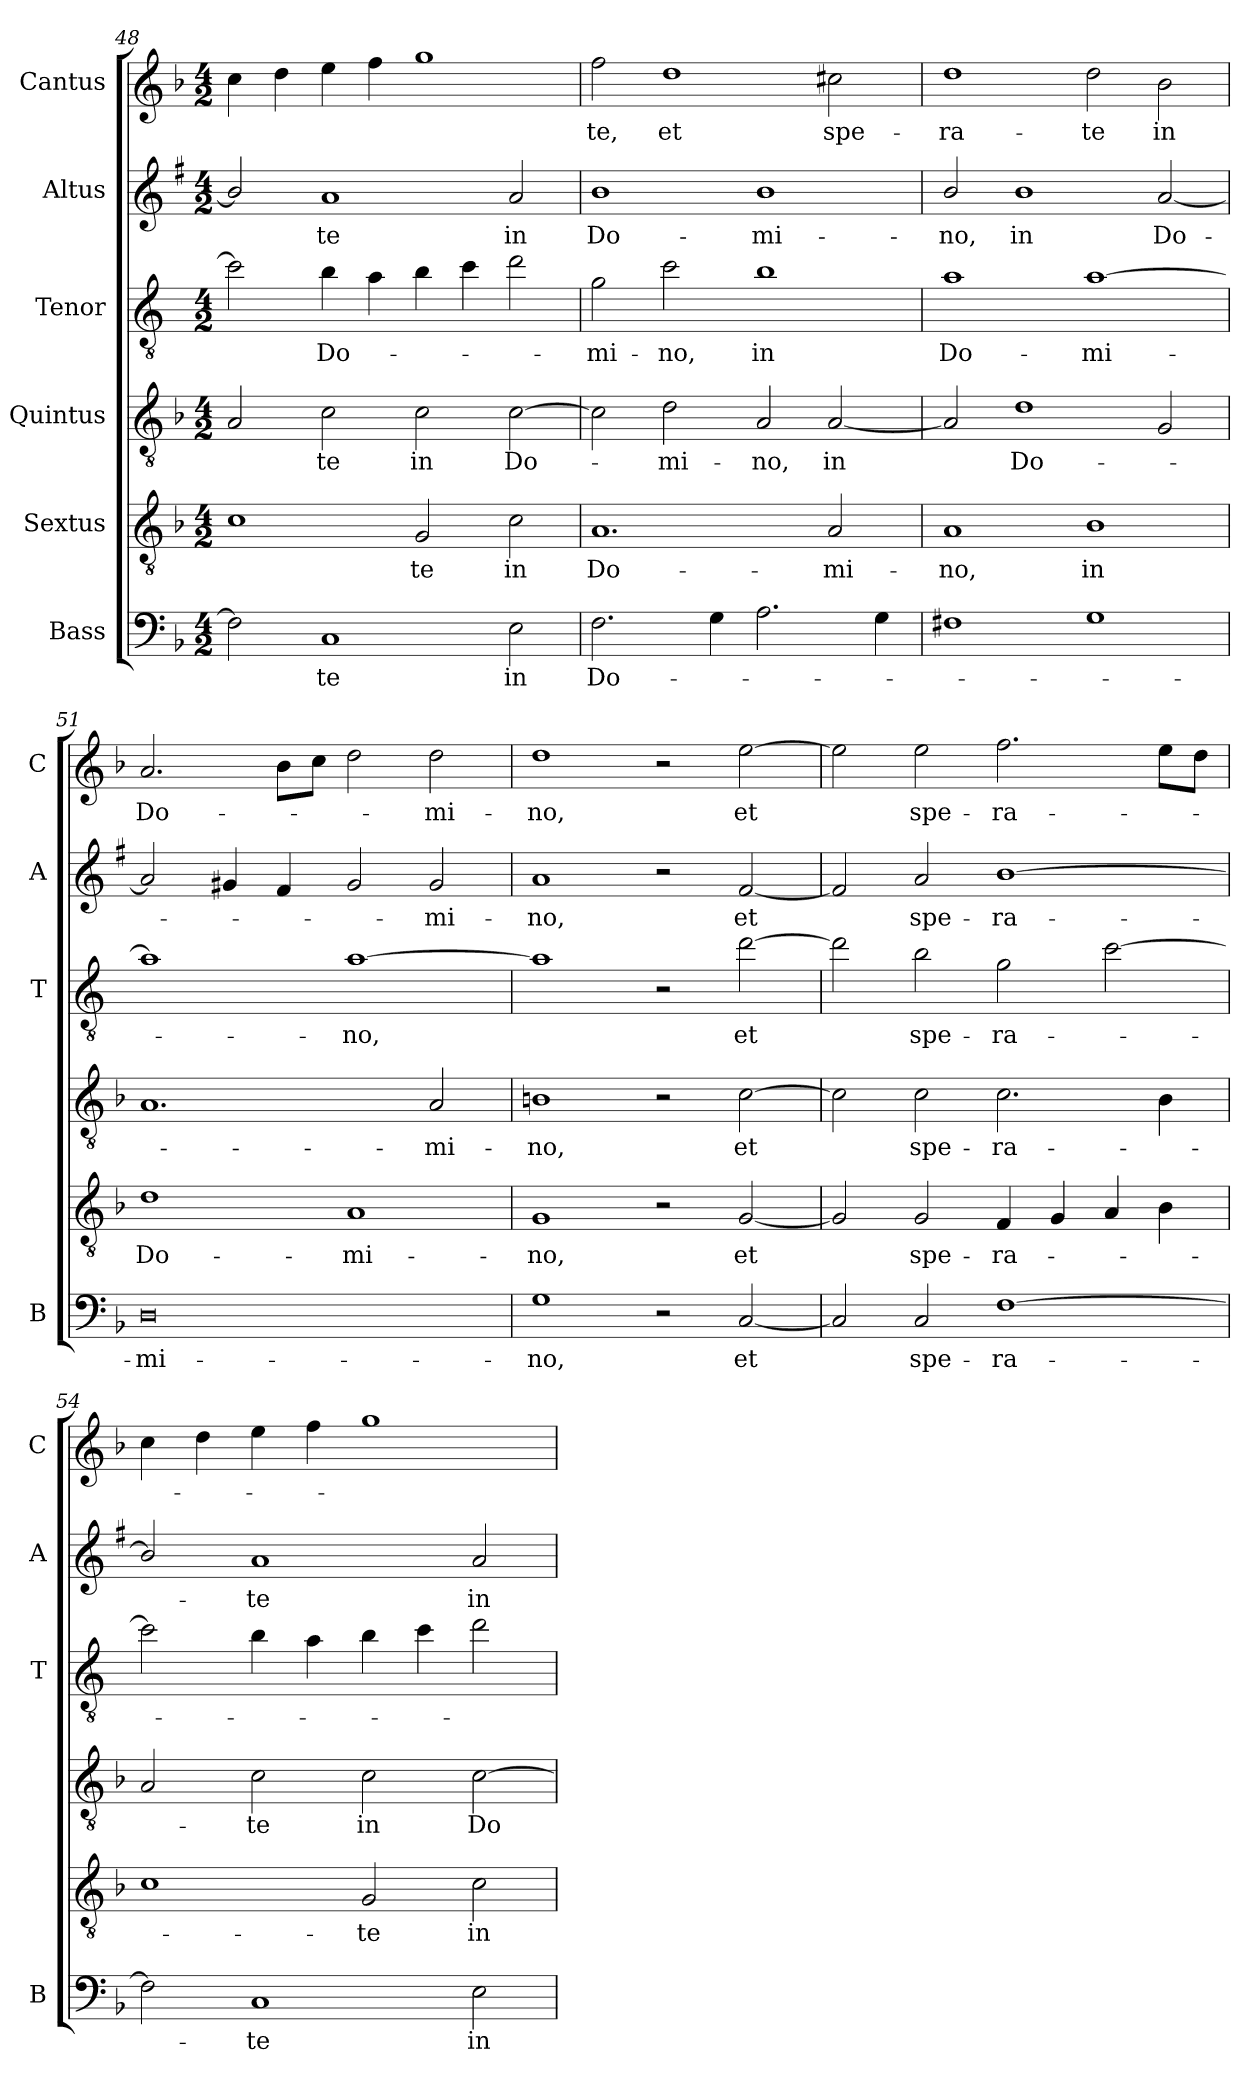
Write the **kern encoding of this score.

**kern	**text	**kern	**text	**kern	**text	**kern	**text	**kern	**text	**kern	**text
*part6	*part6	*part5	*part5	*part4	*part4	*part3	*part3	*part2	*part2	*part1	*part1
*staff6	*staff6	*staff5	*staff5	*staff4	*staff4	*staff3	*staff3	*staff2	*staff2	*staff1	*staff1
*I"Bass	*	*I"Sextus	*	*I"Quintus	*	*I"Tenor	*	*I"Altus	*	*I"Cantus	*
*I'B	*	*	*	*	*	*I'T	*	*I'A	*	*I'C	*
!!LO:LB:g=z
*clefF4	*	*clefGv2	*	*clefGv2	*	*clefGv2	*	*clefG2	*	*clefG2	*
*	*	*	*	*	*	*ITrd4c7	*	*ITrd1c2	*	*	*
*k[b-]	*	*k[b-]	*	*k[b-]	*	*k[b-]	*	*k[b-]	*	*k[b-]	*
*F:	*	*F:	*	*F:	*	*F:	*	*F:	*	*F:	*
*M4/2	*	*M4/2	*	*M4/2	*	*M4/2	*	*M4/2	*	*M4/2	*
=48	=48	=48	=48	=48	=48	=48	=48	=48	=48	=48	=48
2F\]	.	1c	.	2A/	.	2f\]	.	2a/]	.	4cc\	.
.	.	.	.	.	.	.	.	.	.	4dd\	.
!	!LO:LY:b	!	!	!	!LO:LY:b	!	!LO:LY:b	!	!LO:LY:b	!	!
1C	-te	.	.	2c\	-te	4e\	Do-	1g	-te	4ee\	.
.	.	.	.	.	.	4d\	.	.	.	4ff\	.
!	!	!	!LO:LY:b	!	!LO:LY:b	!	!	!	!	!	!
.	.	2G/	-te	2c\	in	4e\	.	.	.	1gg	.
.	.	.	.	.	.	4f\	.	.	.	.	.
!	!LO:LY:b	!	!LO:LY:b	!	!LO:LY:b	!	!	!	!LO:LY:b	!	!
2E\	in	2c\	in	[2c\	Do-	2g\	.	2g/	in	.	.
=49	=49	=49	=49	=49	=49	=49	=49	=49	=49	=49	=49
!	!LO:LY:b	!	!LO:LY:b	!	!	!	!LO:LY:b	!	!LO:LY:b	!	!LO:LY:b
2.F\	Do-	1.A	Do-	2c\]	.	2c\	-mi-	1a	Do-	2ff\	-te,
!	!	!	!	!	!LO:LY:b	!	!LO:LY:b	!	!	!	!LO:LY:b
.	.	.	.	2d\	-mi-	2f\	-no,	.	.	1dd	et
4G\	.	.	.	.	.	.	.	.	.	.	.
!	!	!	!	!	!LO:LY:b	!	!LO:LY:b	!	!LO:LY:b	!	!
2.A\	.	.	.	2A/	-no,	1e	in	1a	-mi-	.	.
!	!	!	!LO:LY:b	!	!LO:LY:b	!	!	!	!	!	!LO:LY:b
.	.	2A/	-mi-	[2A/	in	.	.	.	.	2cc#X\	spe-
4G\	.	.	.	.	.	.	.	.	.	.	.
=50	=50	=50	=50	=50	=50	=50	=50	=50	=50	=50	=50
!	!	!	!LO:LY:b	!	!	!	!LO:LY:b	!	!LO:LY:b	!	!LO:LY:b
1F#X	.	1A	-no,	2A/]	.	1d	Do-	2a/	-no,	1dd	-ra-
!	!	!	!	!	!LO:LY:b	!	!	!	!LO:LY:b	!	!
.	.	.	.	1d	Do-	.	.	1a	in	.	.
!	!	!	!LO:LY:b	!	!	!	!LO:LY:b	!	!	!	!LO:LY:b
1G	.	1B-	in	.	.	[1d	-mi-	.	.	2dd\	-te
!	!	!	!	!	!	!	!	!	!LO:LY:b	!	!LO:LY:b
.	.	.	.	2G/	.	.	.	[2g/	Do-	2b-\	in
=51	=51	=51	=51	=51	=51	=51	=51	=51	=51	=51	=51
!	!LO:LY:b	!	!LO:LY:b	!	!	!	!	!	!	!	!LO:LY:b
0D	-mi-	1d	Do-	1.A	.	1d]	.	2g/]	.	2.a/	Do-
.	.	.	.	.	.	.	.	4f#X/	.	.	.
.	.	.	.	.	.	.	.	4e/	.	8b-\L	.
.	.	.	.	.	.	.	.	.	.	8cc\J	.
!	!	!	!LO:LY:b	!	!	!	!LO:LY:b	!	!	!	!
.	.	1A	-mi-	.	.	[1d	-no,	2f#/	.	2dd\	.
!	!	!	!	!	!LO:LY:b	!	!	!	!LO:LY:b	!	!LO:LY:b
.	.	.	.	2A/	-mi-	.	.	2f#/	-mi-	2dd\	-mi-
=52	=52	=52	=52	=52	=52	=52	=52	=52	=52	=52	=52
!	!LO:LY:b	!	!LO:LY:b	!	!LO:LY:b	!	!	!	!LO:LY:b	!	!LO:LY:b
1G	-no,	1G	-no,	1Bn	-no,	1d]	.	1g	-no,	1dd	-no,
2r	.	2r	.	2r	.	2r	.	2r	.	2r	.
!	!LO:LY:b	!	!LO:LY:b	!	!LO:LY:b	!	!LO:LY:b	!	!LO:LY:b	!	!LO:LY:b
[2C/	et	[2G/	et	[2c\	et	[2g\	et	[2e/	et	[2ee\	et
!!LO:LB:g=z
=53	=53	=53	=53	=53	=53	=53	=53	=53	=53	=53	=53
2C/]	.	2G/]	.	2c\]	.	2g\]	.	2e/]	.	2ee\]	.
!	!LO:LY:b	!	!LO:LY:b	!	!LO:LY:b	!	!LO:LY:b	!	!LO:LY:b	!	!LO:LY:b
2C/	spe-	2G/	spe-	2c\	spe-	2e\	spe-	2g/	spe-	2ee\	spe-
!	!LO:LY:b	!	!LO:LY:b	!	!LO:LY:b	!	!LO:LY:b	!	!LO:LY:b	!	!LO:LY:b
[1F	-ra-	4F/	-ra-	2.c\	-ra-	2c\	-ra-	[1a	-ra-	2.ff\	-ra-
.	.	4G/	.	.	.	.	.	.	.	.	.
.	.	4A/	.	.	.	[2f\	.	.	.	.	.
.	.	4B-\	.	4B-\	.	.	.	.	.	8ee\L	.
.	.	.	.	.	.	.	.	.	.	8dd\J	.
=54	=54	=54	=54	=54	=54	=54	=54	=54	=54	=54	=54
2F\]	.	1c	.	2A/	.	2f\]	.	2a/]	.	4cc\	.
.	.	.	.	.	.	.	.	.	.	4dd\	.
!	!LO:LY:b	!	!	!	!LO:LY:b	!	!	!	!LO:LY:b	!	!
1C	-te	.	.	2c\	-te	4e\	.	1g	-te	4ee\	.
.	.	.	.	.	.	4d\	.	.	.	4ff\	.
!	!	!	!LO:LY:b	!	!LO:LY:b	!	!	!	!	!	!
.	.	2G/	-te	2c\	in	4e\	.	.	.	1gg	.
.	.	.	.	.	.	4f\	.	.	.	.	.
!	!LO:LY:b	!	!LO:LY:b	!	!LO:LY:b	!	!	!	!LO:LY:b	!	!
2E\	in	2c\	in	[2c\	Do-	2g\	.	2g/	in	.	.
=	=	=	=	=	=	=	=	=	=	=	=
*-	*-	*-	*-	*-	*-	*-	*-	*-	*-	*-	*-
